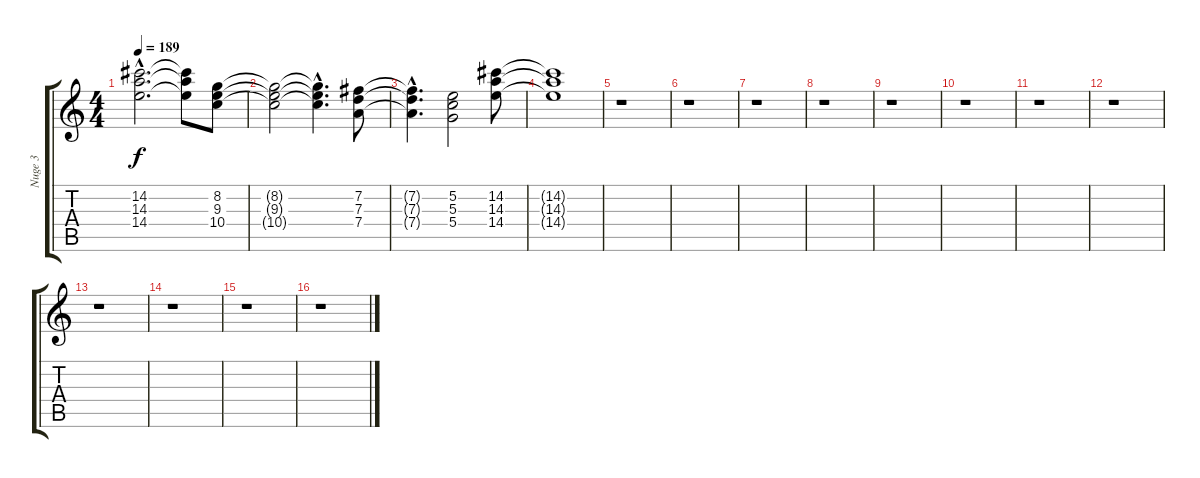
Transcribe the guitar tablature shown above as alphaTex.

\track ("Nuge 3" "Nuge 3") {instrument overdrivenguitar}
\staff {score tabs}
\tuning (E4 B3 G3 D3 A2 E2) {hide}
\ts (4 4)
\tempo 189
\clef g2
\ks c
(14.2{hac t} 14.3{hac t} 14.4{hac t}).2{d dy f} (14.2{t} 14.3{t} 14.4{t}).8 (8.2 9.3 10.4).8 |
(8.2{t} 9.3{t} 10.4{t}).2 (8.2{hac t} 9.3{hac t} 10.4{hac t}).4{d} (7.2 7.3 7.4).8 |
(7.2{hac t} 7.3{hac t} 7.4{hac t}).4{d} (5.2 5.3 5.4).2 (14.2 14.3 14.4).8 |
(14.2{t} 14.3{t} 14.4{t}).1 |
r.1 |
r.1 |
r.1 |
r.1 |
r.1 |
r.1 |
r.1 |
r.1 |
r.1 |
r.1 |
r.1 |
r.1
